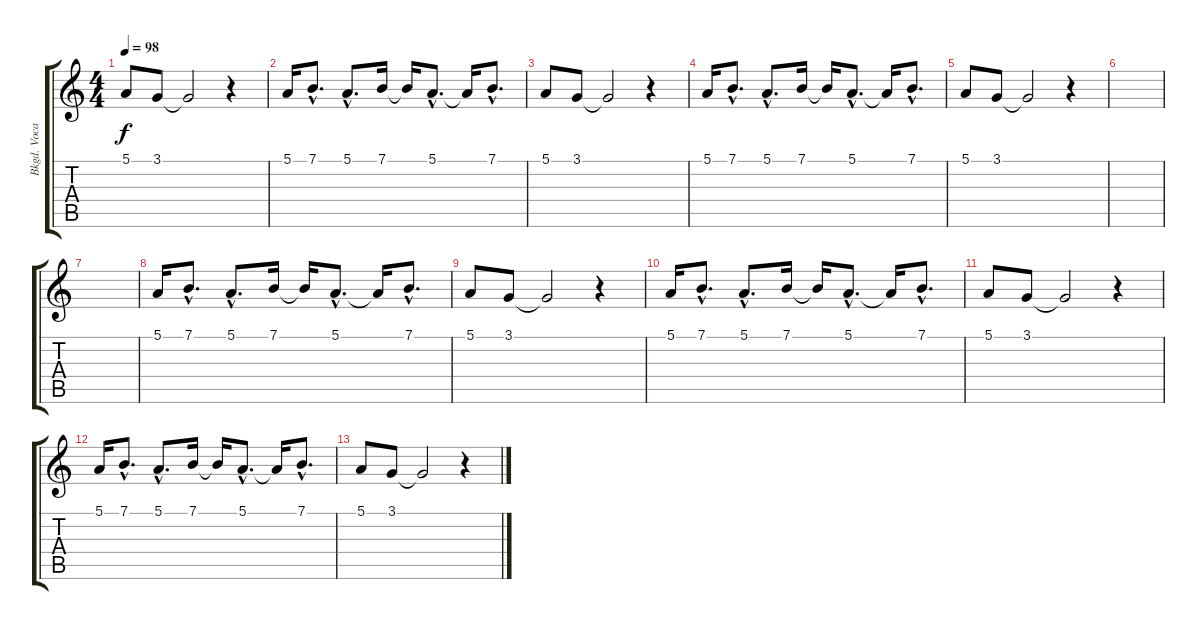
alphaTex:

\track ("Bkgd. Vocal (Whoos)" "Bkgd. Voca") {instrument synthstrings1}
\staff {score tabs}
\tuning (E4 B3 G3 D3 A2 E2) {hide}
\ts (4 4)
\tempo 98
\clef g2
\ks c
5.1.8{dy f} 3.1.8 3.1{t}.2 r.4 |
5.1.16 7.1{hac}.8{d} 5.1{hac}.8{d} 7.1.16 7.1{t}.16 5.1{hac}.8{d} 5.1{t}.16 7.1{hac}.8{d} |
5.1.8 3.1.8 3.1{t}.2 r.4 |
5.1.16 7.1{hac}.8{d} 5.1{hac}.8{d} 7.1.16 7.1{t}.16 5.1{hac}.8{d} 5.1{t}.16 7.1{hac}.8{d} |
5.1.8 3.1.8 3.1{t}.2 r.4 |
|
|
5.1.16 7.1{hac}.8{d} 5.1{hac}.8{d} 7.1.16 7.1{t}.16 5.1{hac}.8{d} 5.1{t}.16 7.1{hac}.8{d} |
5.1.8 3.1.8 3.1{t}.2 r.4 |
5.1.16 7.1{hac}.8{d} 5.1{hac}.8{d} 7.1.16 7.1{t}.16 5.1{hac}.8{d} 5.1{t}.16 7.1{hac}.8{d} |
5.1.8 3.1.8 3.1{t}.2 r.4 |
5.1.16 7.1{hac}.8{d} 5.1{hac}.8{d} 7.1.16 7.1{t}.16 5.1{hac}.8{d} 5.1{t}.16 7.1{hac}.8{d} |
5.1.8 3.1.8 3.1{t}.2 r.4
